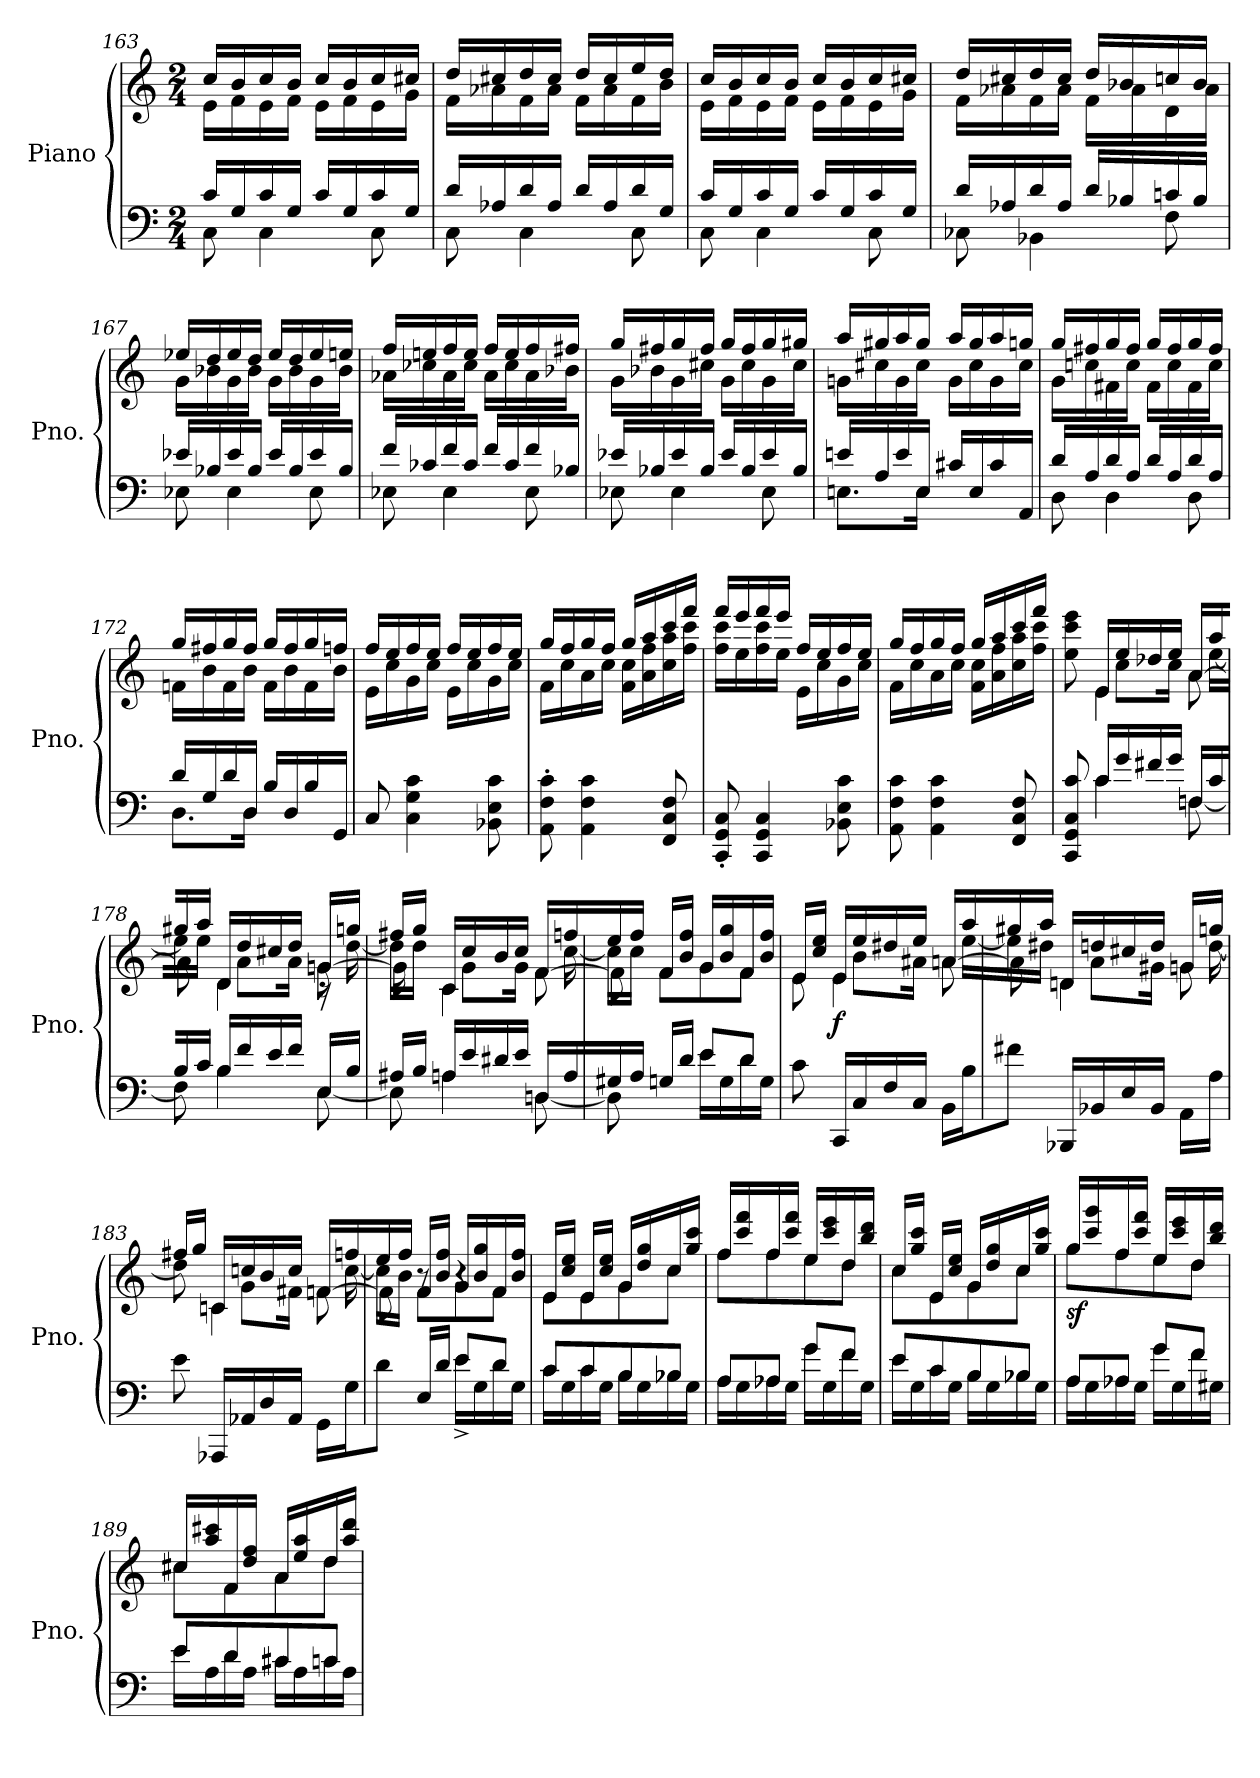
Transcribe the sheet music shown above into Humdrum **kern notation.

**kern	**kern	**dynam
*part1	*part1	*part1
*staff2	*staff1	*staff1/2
*I"Piano	*	*
*I'Pno.	*	*
!!LO:LB:g=z
*clefF4	*clefG2	*
*k[]	*k[]	*
*M2/4	*M2/4	*
=163	=163	=163
*^	*^	*
16c/LL	8C\	16cc/LL	16e\LL	.
16G/	.	16b/	16f\	.
16c/	4C\	16cc/	16e\	.
16G/JJ	.	16b/JJ	16f\JJ	.
16c/LL	.	16cc/LL	16e\LL	.
16G/	.	16b/	16f\	.
16c/	8C\	16cc/	16e\	.
16G/JJ	.	16cc#X/JJ	16g\JJ	.
=164	=164	=164	=164	=164
16d/LL	8C\	16dd/LL	16f\LL	.
16A-X/	.	16cc#X/	16a-X\	.
16d/	4C\	16dd/	16f\	.
16A-/JJ	.	16cc#/JJ	16a-\JJ	.
16d/LL	.	16dd/LL	16f\LL	.
16A-/	.	16cc#/	16a-\	.
16d/	8C\	16ee/	16f\	.
16G/JJ	.	16dd/JJ	16b\JJ	.
=165	=165	=165	=165	=165
16c/LL	8C\	16cc/LL	16e\LL	.
16G/	.	16b/	16f\	.
16c/	4C\	16cc/	16e\	.
16G/JJ	.	16b/JJ	16f\JJ	.
16c/LL	.	16cc/LL	16e\LL	.
16G/	.	16b/	16f\	.
16c/	8C\	16cc/	16e\	.
16G/JJ	.	16cc#X/JJ	16g\JJ	.
=166	=166	=166	=166	=166
16d/LL	8C-X\	16dd/LL	16f\LL	.
16A-X/	.	16cc#X/	16a-X\	.
16d/	4BB-X\	16dd/	16f\	.
16A-/JJ	.	16cc#/JJ	16a-\JJ	.
16d/LL	.	16dd/LL	16f\LL	.
16B-X/	.	16b-X/	16a-\	.
16cn/	8F\	16ccn/	16d\	.
16B-/JJ	.	16b-/JJ	16a-\JJ	.
!!LO:PB:g=z	!!
=167	=167	=167	=167	=167
16e-X/LL	8E-X\	16ee-X/LL	16g\LL	.
16B-X/	.	16dd/	16b-X\	.
16e-/	4E-\	16ee-/	16g\	.
16B-/JJ	.	16dd/JJ	16b-\JJ	.
16e-/LL	.	16ee-/LL	16g\LL	.
16B-/	.	16dd/	16b-\	.
16e-/	8E-\	16ee-/	16g\	.
16B-/JJ	.	16een/JJ	16b-\JJ	.
=168	=168	=168	=168	=168
16f/LL	8E-X\	16ff/LL	16a-X\LL	.
16c-X/	.	16een/	16cc-X\	.
16f/	4E-\	16ff/	16a-\	.
16c-/JJ	.	16ee/JJ	16cc-\JJ	.
16f/LL	.	16ff/LL	16a-\LL	.
16c-/	.	16ee/	16cc-\	.
16f/	8E-\	16ff/	16a-\	.
16B-X/JJ	.	16ff#X/JJ	16b-X\JJ	.
=169	=169	=169	=169	=169
16e-X/LL	8E-X\	16gg/LL	16g\LL	.
16B-X/	.	16ff#X/	16b-X\	.
16e-/	4E-\	16gg/	16g\	.
16B-/JJ	.	16ff#/JJ	16cc#X\JJ	.
16e-/LL	.	16gg/LL	16g\LL	.
16B-/	.	16ff#/	16cc#\	.
16e-/	8E-\	16gg/	16g\	.
16B-/JJ	.	16gg#X/JJ	16cc#\JJ	.
=170	=170	=170	=170	=170
16en/LL	8.En\L	16aa/LL	16gn\LL	.
16A/	.	16gg#X/	16cc#X\	.
16e/	.	16aa/	16g\	.
16E/JJ	16E\Jk	16gg#/JJ	16cc#\JJ	.
16c#X/LL	4ryy	16aa/LL	16g\LL	.
16E/	.	16gg#/	16cc#\	.
16c#/	.	16aa/	16g\	.
16AA/JJ	.	16ggn/JJ	16cc#\JJ	.
!!LO:LB:g=z	!!
=171	=171	=171	=171	=171
16d/LL	8D\	16gg/LL	16g\LL	.
16A/	.	16ff#X/	16ccn\	.
16d/	4D\	16gg/	16f#X\	.
16A/JJ	.	16ff#/JJ	16cc\JJ	.
16d/LL	.	16gg/LL	16f#\LL	.
16A/	.	16ff#/	16cc\	.
16d/	8D\	16gg/	16f#\	.
16A/JJ	.	16ff#/JJ	16cc\JJ	.
=172	=172	=172	=172	=172
16d/LL	8.D\L	16gg/LL	16fn\LL	.
16G/	.	16ff#X/	16b\	.
16d/	.	16gg/	16f\	.
16D/JJ	16D\Jk	16ff#/JJ	16b\JJ	.
16B/LL	4ryy	16gg/LL	16f\LL	.
16D/	.	16ff#/	16b\	.
16B/	.	16gg/	16f\	.
16GG/JJ	.	16ffn/JJ	16b\JJ	.
*v	*v	*	*	*
=173	=173	=173	=173
8C/	16ff/LL	16e\LL	.
.	16ee/	16cc\	.
4C\ 4G\ 4c\	16ff/	16g\	.
.	16ee/JJ	16cc\JJ	.
.	16ff/LL	16e\LL	.
.	16ee/	16cc\	.
8BB-X\ 8E\ 8c\	16ff/	16g\	.
.	16ee/JJ	16cc\JJ	.
=174	=174	=174	=174
8AA\' 8F\' 8c\'	16gg/LL	16f\LL	.
.	16ff/	16cc\	.
4AA\ 4F\ 4c\	16gg/	16a\	.
.	16ff/JJ	16cc\JJ	.
.	16gg/LL	16f\ 16cc\LL	.
.	16aa/	16a\ 16ff\	.
8FF/ 8C/ 8F/	16ccc/	16cc\ 16aa\	.
.	16fff/JJ	16ff\ 16ccc\JJ	.
!!LO:LB:g=z	!!
=175	=175	=175	=175
8CC/' 8GG/' 8C/'	16fff/LL	16ff\ 16ccc\LL	.
.	16eee/	16ee\	.
4CC/ 4GG/ 4C/	16fff/	16ff\ 16ccc\	.
.	16eee/JJ	16ee\JJ	.
.	16ff/LL	16e\LL	.
.	16ee/	16cc\	.
8BB-X\ 8E\ 8c\	16ff/	16g\	.
.	16ee/JJ	16cc\JJ	.
=176	=176	=176	=176
8AA\ 8F\ 8c\	16gg/LL	16f\LL	.
.	16ff/	16cc\	.
4AA\ 4F\ 4c\	16gg/	16a\	.
.	16ff/JJ	16cc\JJ	.
.	16gg/LL	16f\ 16cc\LL	.
.	16aa/	16a\ 16ff\	.
8FF/ 8C/ 8F/	16ccc/	16cc\ 16aa\	.
.	16fff/JJ	16ff\ 16ccc\JJ	.
=177	=177	=177	=177
*^	*	*^	*
8CC/ 8GG/ 8C/ 8c/	8rCCyy	8ee\ 8ccc\ 8eee\	8rAyy	8reeeyy	.
16c/LL	4c\	16e/LL	16reyy	4e\	.
16g/	.	16ee/	8cc\L	.	.
16f#X/	.	16dd-X/	.	.	.
16g/JJ	.	16ee/JJ	16cc\Jk	.	.
16Fn/LL	[8F\	16a/LL	16reyy	[8a\	.
16c/	.	16aa/	[16ee\LL	.	.
=178	=178	=178	=178	=178	=178
16B/	8F\]	16gg#X/	16ee\]	8a\]	.
16c/JJ	.	16aa/JJ	16ee\JJ	.	.
16B/LL	4B\	16d/LL	16rcyy	4d\	.
16f/	.	16dd/	8a\L	.	.
16e/	.	16cc#X/	.	.	.
16f/JJ	.	16dd/JJ	16a\Jk	.	.
16E/LL	[8E\	16gn/LL	16rc	[8g\	.
16B/JJ	.	16ggn/JJ	[16dd\	.	.
!!LO:LB:g=z	!!	!!
=179	=179	=179	=179	=179	=179
16A#X/LL	8E\]	16ff#X/LL	16dd\LL]	16g\]	.
16B/JJ	.	16gg/JJ	16dd\JJ	16reeeyy	.
16An/LL	4A\	16c/LL	16rcyy	4c\	.
16e/	.	16cc/	8g\L	.	.
16d#X/	.	16b/	.	.	.
16e/JJ	.	16cc/JJ	16g\Jk	.	.
16Dn/LL	[8D\	16f/LL	16rcyy	[8f\	.
16A/	.	16ffn/	[16cc\	.	.
=180	=180	=180	=180	=180	=180
16G#X/	8D\]	16ee/	16cc\LL]	8f\]	.
16A/JJ	.	16ff/JJ	16cc\JJ	.	.
16Gn/LL	8ryy	16f/LL	8f\L	8ryy	.
16d/JJ	.	16b/ 16ff/JJ	.	.	.
8e/L	16e\LL	16g/LL	8g\	4ryy	.
.	16G\	16b/ 16gg/	.	.	.
8d/J	16d\	16f/	8f\J	.	.
.	16G\JJ	16b/ 16ff/JJ	.	.	.
*v	*v	*	*	*	*
=181	=181	=181	=181	=181
8c\	16e/LL	8e\	8ryy	.
.	16cc/ 16ee/JJ	.	.	.
!	!	!	!	!LO:DY:b
16CC/LL	16e/LL	16rAyy	4e\	f
16C/	16ee/	8b\L	.	.
16F/	16dd#X/	.	.	.
16C/JJ	16ee/JJ	16a#X\Jk	.	.
16BB\LL	16an/LL	16rAyy	[8a\	.
16B\J	16aa/	[16ee\LL	.	.
=182	=182	=182	=182	=182
8f#X\J	16gg#X/	16ee\]	8a\]	.
.	16aa/JJ	16dd#X\JJ	.	.
16BBB-X/LL	16dn/LL	16rAyy	4d\	.
16BB-X/	16ddn/	8a\L	.	.
16E/	16cc#X/	.	.	.
16BB-/JJ	16dd/JJ	16g#X\Jk	.	.
16AA\LL	16gn/LL	16rcyy	8g\	.
16A\JJ	16ggn/JJ	[16dd\	.	.
!!LO:PB:g=z	!!	!!
=183	=183	=183	=183	=183
8e\	16ff#X/LL	8dd\]	8rDyy	.
.	16gg/JJ	.	.	.
16AAA-X/LL	16cn/LL	16rAyy	4c\	.
16AA-X/	16ccn/	8g\L	.	.
16D/	16b/	.	.	.
16AA-/JJ	16cc/JJ	16f#X\Jk	.	.
16GG\LL	16fn/LL	16reyy	[8f\	.
16G\J	16ffn/	[16cc\	.	.
=184	=184	=184	=184	=184
*^	*	*	*	*
8d\J	4rEEyy	16ee/	16cc\LL]	8f\]	.
.	.	16ff/JJ	16b\JJ	.	.
16E/LL	.	16f/LL	8f\L	8r	.
16d/JJ	.	16b/ 16ff/JJ	.	.	.
8e/L	16e^\LL	16g/LL	8g\	4r	.
.	16G\	16b/ 16gg/	.	.	.
8d/J	16d\	16f/	8f\J	.	.
.	16G\JJ	16b/ 16ff/JJ	.	.	.
*	*	*	*v	*v	*
=185	=185	=185	=185	=185
8c/L	16c\LL	16e/LL	8e\L	.
.	16G\	16cc/ 16ee/JJ	.	.
8c/	16c\	16e/LL	8e\	.
.	16G\JJ	16cc/ 16ee/JJ	.	.
8B/	16B\LL	16g/LL	8g\	.
.	16G\	16dd/ 16gg/	.	.
8B-X/J	16B-\	16cc/	8cc\J	.
.	16G\JJ	16gg/ 16ccc/JJ	.	.
=186	=186	=186	=186	=186
8A/L	16A\LL	16ff/LL	8ff\L	.
.	16G\	16ccc/ 16fff/	.	.
8A-X/J	16A-\	16ff/	8ff\	.
.	16G\JJ	16ccc/ 16fff/JJ	.	.
8g/L	16g\LL	16ee/LL	8ee\	.
.	16G\	16ccc/ 16eee/	.	.
8f/J	16f\	16dd/	8dd\J	.
.	16G\JJ	16bb/ 16ddd/JJ	.	.
!!LO:LB:g=z	!!
=187	=187	=187	=187	=187
8e/L	16e\LL	16cc/LL	8cc\L	.
.	16G\	16gg/ 16ccc/JJ	.	.
8c/	16c\	16e/LL	8e\	.
.	16G\JJ	16cc/ 16ee/JJ	.	.
8B/	16B\LL	16g/LL	8g\	.
.	16G\	16dd/ 16gg/	.	.
8B-X/J	16B-\	16cc/	8cc\J	.
.	16G\JJ	16gg/ 16ccc/JJ	.	.
=188	=188	=188	=188	=188
!	!	!	!	!LO:DY:b
8A/L	16A\LL	16gg/LL	8gg\L	sf
.	16G\	16ccc/ 16ggg/	.	.
8A-X/J	16A-\	16ff/	8ff\	.
.	16G\JJ	16ccc/ 16fff/JJ	.	.
8g/L	16g\LL	16ee/LL	8ee\	.
.	16G\	16ccc/ 16eee/	.	.
8f/J	16f\	16dd/	8dd\J	.
.	16G#X\JJ	16bb/ 16ddd/JJ	.	.
=189	=189	=189	=189	=189
8e/L	16e\LL	16cc#X/LL	8cc#\L	.
.	16A\	16aa/ 16ccc#X/	.	.
8d/	16d\	16f/	8f\	.
.	16A\JJ	16dd/ 16ff/JJ	.	.
8c#X/	16c#\LL	16a/LL	8a\	.
.	16A\	16ee/ 16aa/	.	.
8cn/J	16c\	16dd/	8dd\J	.
.	16A\JJ	16aa/ 16ddd/JJ	.	.
*v	*v	*	*	*
*	*v	*v	*
=	=	=
*-	*-	*-
